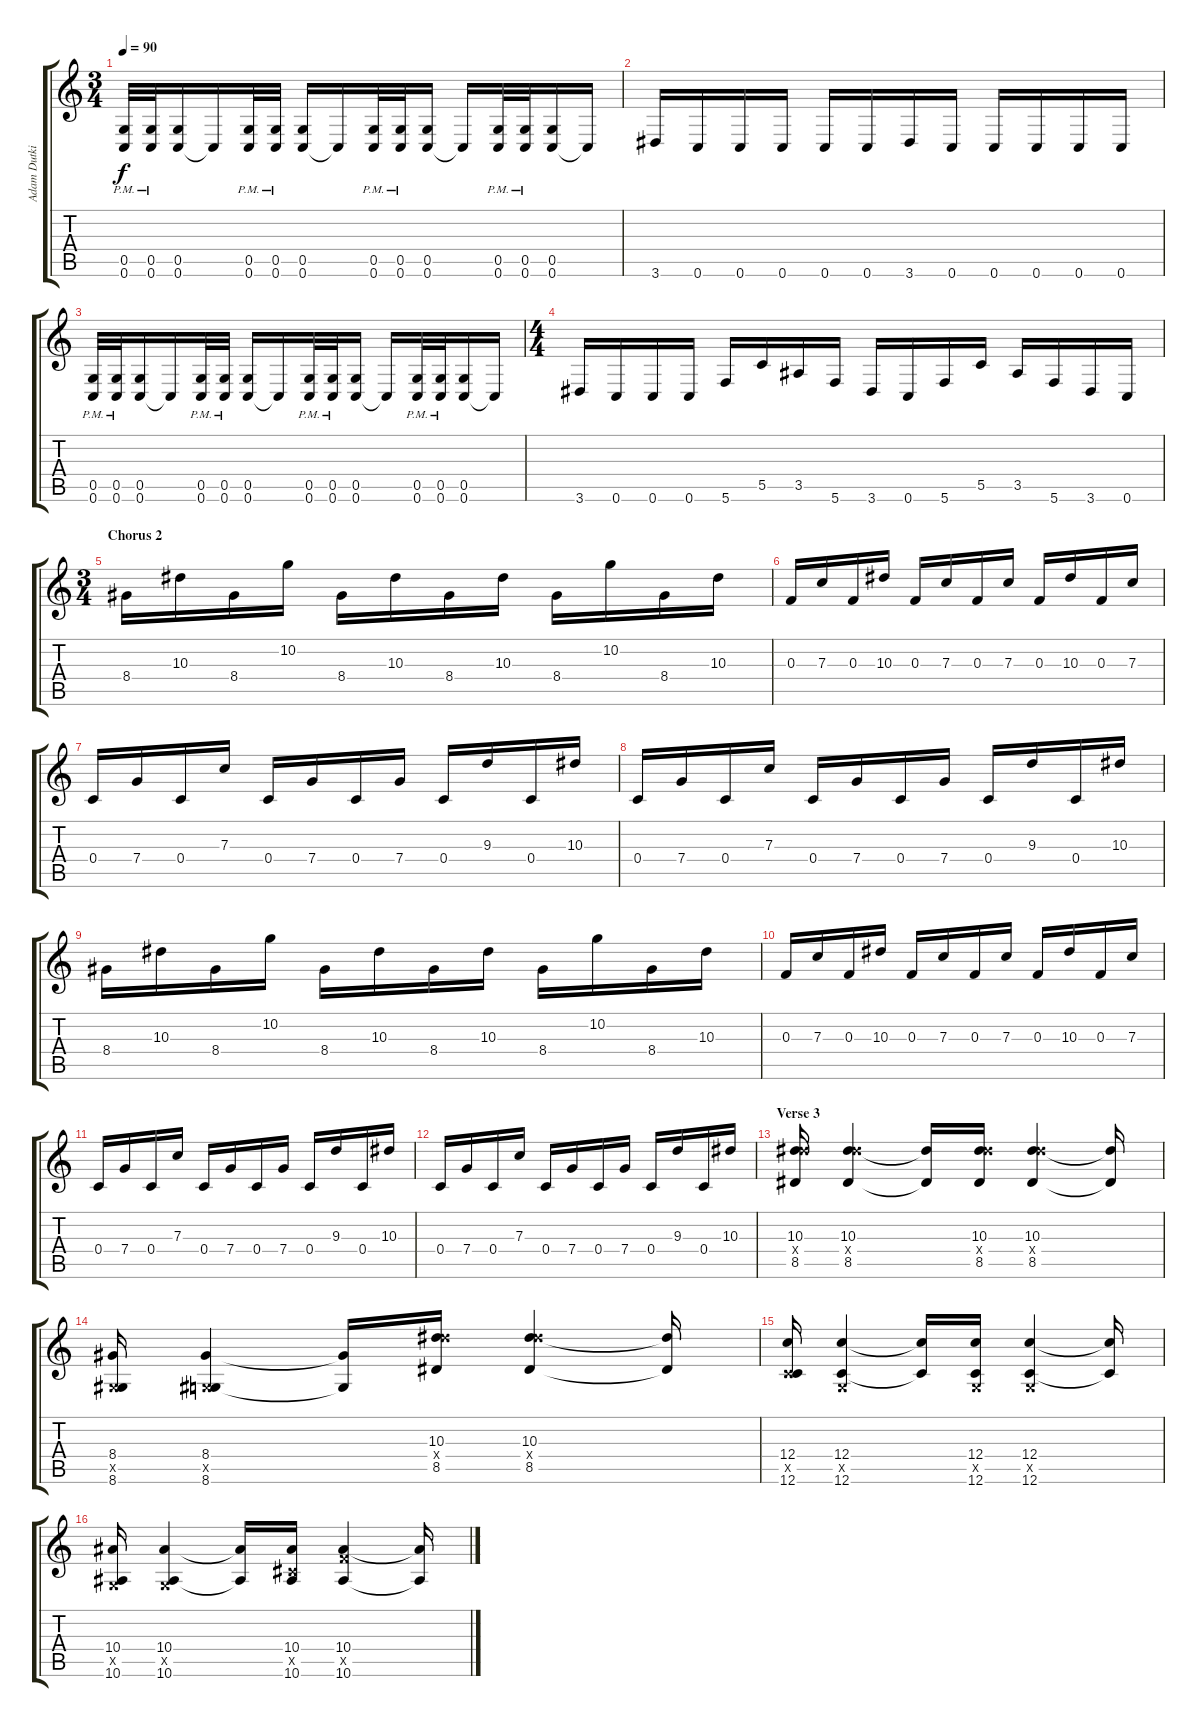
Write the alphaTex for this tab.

\track ("Adam Dutkiewicz" "Adam Dutki") {instrument distortionguitar}
\staff {score tabs}
\tuning (D4 A3 F3 C3 G2 C2) {hide}
\ts (3 4)
\tempo 90
\clef g2
\ks c
(0.5{pm} 0.6{pm}).32{dy f instrument distortionguitar} (0.5{pm} 0.6{pm}).32 (0.5 0.6).16 0.6{t}.16 (0.5{pm} 0.6{pm}).32 (0.5{pm} 0.6{pm}).32 (0.5 0.6).16 0.6{t}.16 (0.5{pm} 0.6{pm}).32 (0.5{pm} 0.6{pm}).32 (0.5 0.6).16 0.6{t}.16 (0.5{pm} 0.6{pm}).32 (0.5{pm} 0.6{pm}).32 (0.5 0.6).16 0.6{t}.16 |
3.6.16 0.6.16 0.6.16 0.6.16 0.6.16 0.6.16 3.6.16 0.6.16 0.6.16 0.6.16 0.6.16 0.6.16 |
(0.5{pm} 0.6{pm}).32 (0.5{pm} 0.6{pm}).32 (0.5 0.6).16 0.6{t}.16 (0.5{pm} 0.6{pm}).32 (0.5{pm} 0.6{pm}).32 (0.5 0.6).16 0.6{t}.16 (0.5{pm} 0.6{pm}).32 (0.5{pm} 0.6{pm}).32 (0.5 0.6).16 0.6{t}.16 (0.5{pm} 0.6{pm}).32 (0.5{pm} 0.6{pm}).32 (0.5 0.6).16 0.6{t}.16 |
\ts (4 4)
3.6.16 0.6.16 0.6.16 0.6.16 5.6.16 5.5.16 3.5.16 5.6.16 3.6.16 0.6.16 5.6.16 5.5.16 3.5.16 5.6.16 3.6.16 0.6.16 |
\ts (3 4)
\section ("" "Chorus 2")
8.4.16 10.3.16 8.4.16 10.2.16 8.4.16 10.3.16 8.4.16 10.3.16 8.4.16 10.2.16 8.4.16 10.3.16 |
0.3.16 7.3.16 0.3.16 10.3.16 0.3.16 7.3.16 0.3.16 7.3.16 0.3.16 10.3.16 0.3.16 7.3.16 |
0.4.16 7.4.16 0.4.16 7.3.16 0.4.16 7.4.16 0.4.16 7.4.16 0.4.16 9.3.16 0.4.16 10.3.16 |
0.4.16 7.4.16 0.4.16 7.3.16 0.4.16 7.4.16 0.4.16 7.4.16 0.4.16 9.3.16 0.4.16 10.3.16 |
8.4.16 10.3.16 8.4.16 10.2.16 8.4.16 10.3.16 8.4.16 10.3.16 8.4.16 10.2.16 8.4.16 10.3.16 |
0.3.16 7.3.16 0.3.16 10.3.16 0.3.16 7.3.16 0.3.16 7.3.16 0.3.16 10.3.16 0.3.16 7.3.16 |
0.4.16 7.4.16 0.4.16 7.3.16 0.4.16 7.4.16 0.4.16 7.4.16 0.4.16 9.3.16 0.4.16 10.3.16 |
0.4.16 7.4.16 0.4.16 7.3.16 0.4.16 7.4.16 0.4.16 7.4.16 0.4.16 9.3.16 0.4.16 10.3.16 |
\section ("" "Verse 3")
(10.3 15.4{x} 8.5).16{instrument electricguitarclean} (10.3 15.4{x} 8.5).4 (10.3{t} 8.5{t}).16 (10.3 15.4{x} 8.5).16 (10.3 15.4{x} 8.5).4 (10.3{t} 8.5{t}).16 |
(8.4 0.5{x} 8.6).16 (8.4 0.5{x} 8.6).4 (8.4{t} 8.6{t}).16 (10.3 15.4{x} 8.5).16 (10.3 15.4{x} 8.5).4 (10.3{t} 8.5{t}).16 |
(12.4 5.5{x} 12.6).16 (12.4 0.5{x} 12.6).4 (12.4{t} 12.6{t}).16 (12.4 0.5{x} 12.6).16 (12.4 0.5{x} 12.6).4 (12.4{t} 12.6{t}).16 |
(10.4 0.5{x} 10.6).16 (10.4 0.5{x} 10.6).4 (10.4{t} 10.6{t}).16 (10.4 6.5{x} 10.6).16 (10.4 10.5{x} 10.6).4 (10.4{t} 10.6{t}).16
